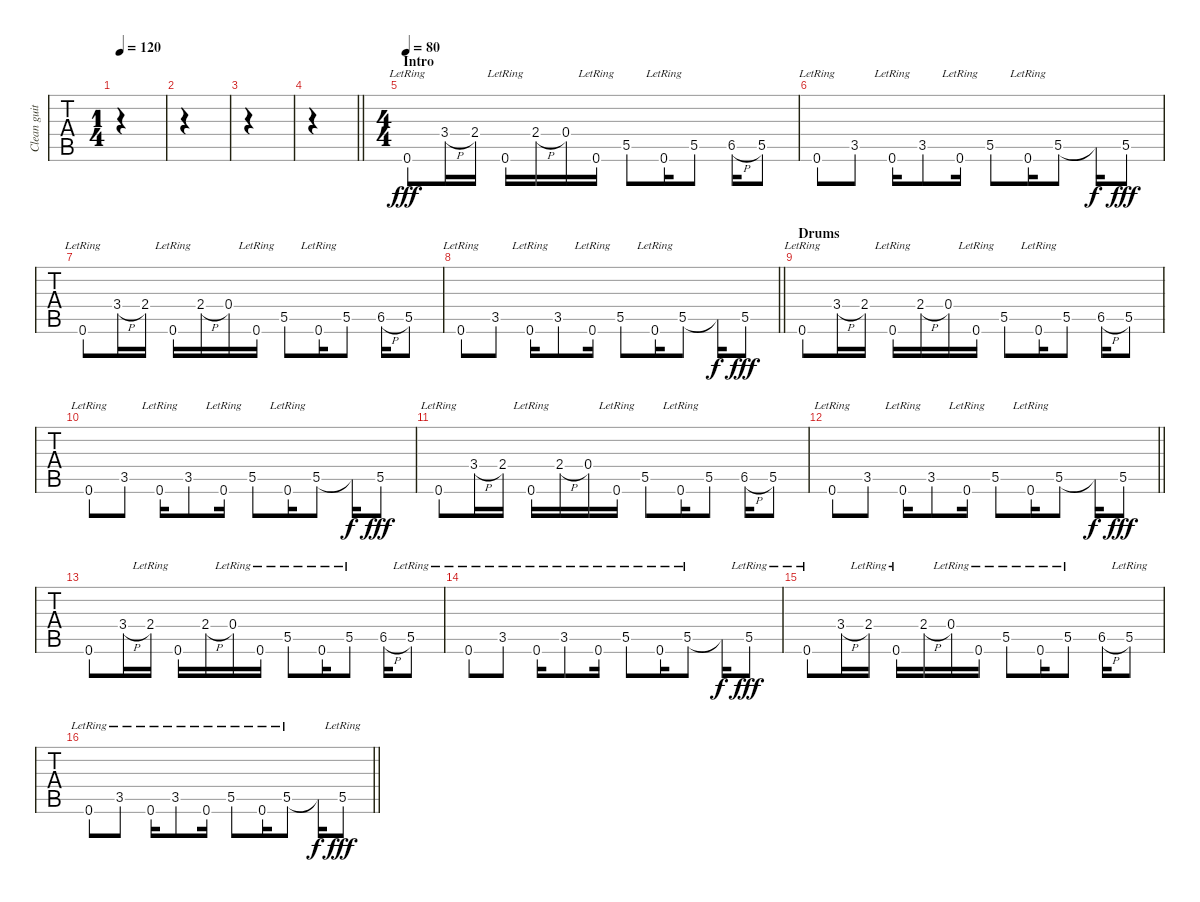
\track ("Clean guitar" "Clean guit") {instrument electricguitarclean}
\staff {tabs}
\tuning (E4 B3 G3 D3 A2 D2) {hide}
\ts (1 4)
\tempo 120
\clef g2
\ks c
r.4{dy fff instrument electricguitarclean} |
r.4 |
r.4 |
\barLineRight lightlight
r.4 |
\ts (4 4)
\section ("" "Intro")
\tempo 80
0.6{hac lr}.8 3.4{h hac}.16 2.4{hac}.16 0.6{hac lr}.16 2.4{h hac}.16 0.4{hac}.16 0.6{hac lr}.16 5.5{hac}.8 0.6{hac lr}.16 5.5{hac}.8 6.5{h hac}.16 5.5{hac}.8 |
0.6{hac lr}.8 3.5{hac}.8 0.6{hac lr}.16 3.5{hac}.8 0.6{hac lr}.16 5.5{hac}.8 0.6{hac lr}.16 5.5{hac}.8 5.5{t}.16{dy f} 5.5{hac}.8{dy fff} |
0.6{hac lr}.8 3.4{h hac}.16 2.4{hac}.16 0.6{hac lr}.16 2.4{h hac}.16 0.4{hac}.16 0.6{hac lr}.16 5.5{hac}.8 0.6{hac lr}.16 5.5{hac}.8 6.5{h hac}.16 5.5{hac}.8 |
\barLineRight lightlight
0.6{hac lr}.8 3.5{hac}.8 0.6{hac lr}.16 3.5{hac}.8 0.6{hac lr}.16 5.5{hac}.8 0.6{hac lr}.16 5.5{hac}.8 5.5{t}.16{dy f} 5.5{hac}.8{dy fff} |
\section ("" "Drums")
0.6{hac lr}.8 3.4{h hac}.16 2.4{hac}.16 0.6{hac lr}.16 2.4{h hac}.16 0.4{hac}.16 0.6{hac lr}.16 5.5{hac}.8 0.6{hac lr}.16 5.5{hac}.8 6.5{h hac}.16 5.5{hac}.8 |
0.6{hac lr}.8 3.5{hac}.8 0.6{hac lr}.16 3.5{hac}.8 0.6{hac lr}.16 5.5{hac}.8 0.6{hac lr}.16 5.5{hac}.8 5.5{t}.16{dy f} 5.5{hac}.8{dy fff} |
0.6{hac lr}.8 3.4{h hac}.16 2.4{hac}.16 0.6{hac lr}.16 2.4{h hac}.16 0.4{hac}.16 0.6{hac lr}.16 5.5{hac}.8 0.6{hac lr}.16 5.5{hac}.8 6.5{h hac}.16 5.5{hac}.8 |
\barLineRight lightlight
0.6{hac lr}.8 3.5{hac}.8 0.6{hac lr}.16 3.5{hac}.8 0.6{hac lr}.16 5.5{hac}.8 0.6{hac lr}.16 5.5{hac}.8 5.5{t}.16{dy f} 5.5{hac}.8{dy fff} |
0.6{hac}.8 3.4{h hac}.16 2.4{hac lr}.16 0.6{hac}.16 2.4{h hac}.16 0.4{hac lr}.16 0.6{hac lr}.16 5.5{hac lr}.8 0.6{hac lr}.16 5.5{hac lr}.8 6.5{h hac}.16 5.5{hac lr}.8 |
0.6{hac lr}.8 3.5{hac lr}.8 0.6{hac lr}.16 3.5{hac lr}.8 0.6{hac lr}.16 5.5{hac lr}.8 0.6{hac lr}.16 5.5{hac lr}.8 5.5{t}.16{dy f} 5.5{hac lr}.8{dy fff} |
0.6{hac lr}.8 3.4{h hac}.16 2.4{hac lr}.16 0.6{hac lr}.16 2.4{h hac}.16 0.4{hac lr}.16 0.6{hac lr}.16 5.5{hac lr}.8 0.6{hac lr}.16 5.5{hac lr}.8 6.5{h hac}.16 5.5{hac lr}.8 |
\barLineRight lightlight
0.6{hac lr}.8 3.5{hac lr}.8 0.6{hac lr}.16 3.5{hac lr}.8 0.6{hac lr}.16 5.5{hac lr}.8 0.6{hac lr}.16 5.5{hac lr}.8 5.5{t}.16{dy f} 5.5{hac lr}.8{dy fff}
